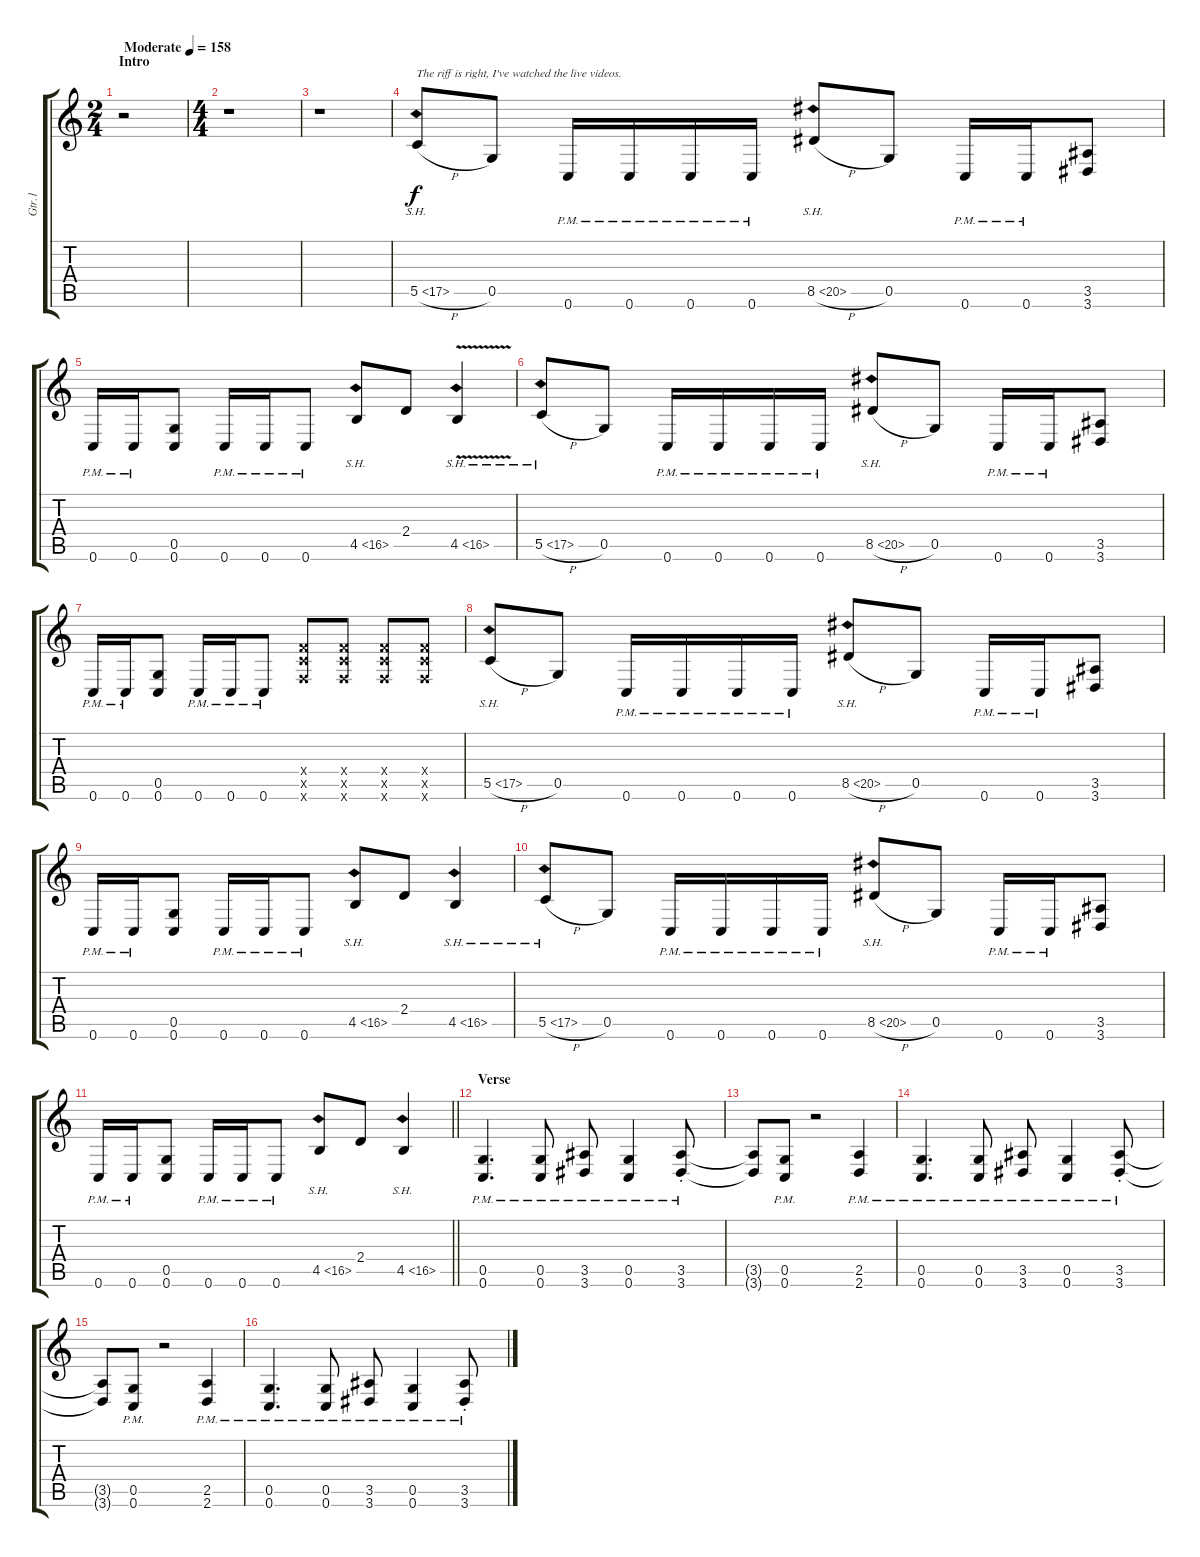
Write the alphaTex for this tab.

\track ("Gtr.1" "Gtr.1") {instrument distortionguitar}
\staff {score tabs}
\tuning (D4 A3 F3 C3 G2 C2) {hide}
\ts (2 4)
\section ("" "Intro")
\tempo (158 "Moderate")
\clef g2
\ks c
r.2{dy f instrument distortionguitar} |
\ts (4 4)
r.1 |
r.1 |
5.5{sh 12 h}.8{txt "The riff is right, I've watched the live videos. "} 0.5.8 0.6{pm}.16 0.6{pm}.16 0.6{pm}.16 0.6{pm}.16 8.5{sh 12 h}.8 0.5.8 0.6{pm}.16 0.6{pm}.16 (3.5 3.6).8 |
0.6{pm}.16 0.6{pm}.16 (0.5 0.6).8 0.6{pm}.16 0.6{pm}.16 0.6{pm}.8 4.5{sh 12}.8 2.4.8 4.5{sh 12 v}.4 |
5.5{sh 12 h}.8 0.5.8 0.6{pm}.16 0.6{pm}.16 0.6{pm}.16 0.6{pm}.16 8.5{sh 12 h}.8 0.5.8 0.6{pm}.16 0.6{pm}.16 (3.5 3.6).8 |
0.6{pm}.16 0.6{pm}.16 (0.5 0.6).8 0.6{pm}.16 0.6{pm}.16 0.6{pm}.8 (5.4{x} 5.5{x} 5.6{x}).8 (5.4{x} 5.5{x} 5.6{x}).8 (5.4{x} 5.5{x} 5.6{x}).8 (5.4{x} 5.5{x} 5.6{x}).8 |
5.5{sh 12 h}.8 0.5.8 0.6{pm}.16 0.6{pm}.16 0.6{pm}.16 0.6{pm}.16 8.5{sh 12 h}.8 0.5.8 0.6{pm}.16 0.6{pm}.16 (3.5 3.6).8 |
0.6{pm}.16 0.6{pm}.16 (0.5 0.6).8 0.6{pm}.16 0.6{pm}.16 0.6{pm}.8 4.5{sh 12}.8 2.4.8 4.5{sh 12}.4 |
5.5{sh 12 h}.8 0.5.8 0.6{pm}.16 0.6{pm}.16 0.6{pm}.16 0.6{pm}.16 8.5{sh 12 h}.8 0.5.8 0.6{pm}.16 0.6{pm}.16 (3.5 3.6).8 |
\barLineRight lightlight
0.6{pm}.16 0.6{pm}.16 (0.5 0.6).8 0.6{pm}.16 0.6{pm}.16 0.6{pm}.8 4.5{sh 12}.8 2.4.8 4.5{sh 12}.4 |
\section ("" "Verse")
(0.5{pm} 0.6{pm}).4{d} (0.5{pm} 0.6{pm}).8 (3.5{pm} 3.6{pm}).8 (0.5{pm} 0.6{pm}).4 (3.5{pm} 3.6{pm st}).8 |
(3.5{t} 3.6{t}).8 (0.5{pm} 0.6{pm}).8 r.2 (2.5{pm} 2.6{pm}).4 |
(0.5{pm} 0.6{pm}).4{d} (0.5{pm} 0.6{pm}).8 (3.5{pm} 3.6{pm}).8 (0.5{pm} 0.6{pm}).4 (3.5{pm} 3.6{pm st}).8 |
(3.5{t} 3.6{t}).8 (0.5{pm} 0.6{pm}).8 r.2 (2.5{pm} 2.6{pm}).4 |
(0.5{pm} 0.6{pm}).4{d} (0.5{pm} 0.6{pm}).8 (3.5{pm} 3.6{pm}).8 (0.5{pm} 0.6{pm}).4 (3.5{pm} 3.6{pm st}).8
